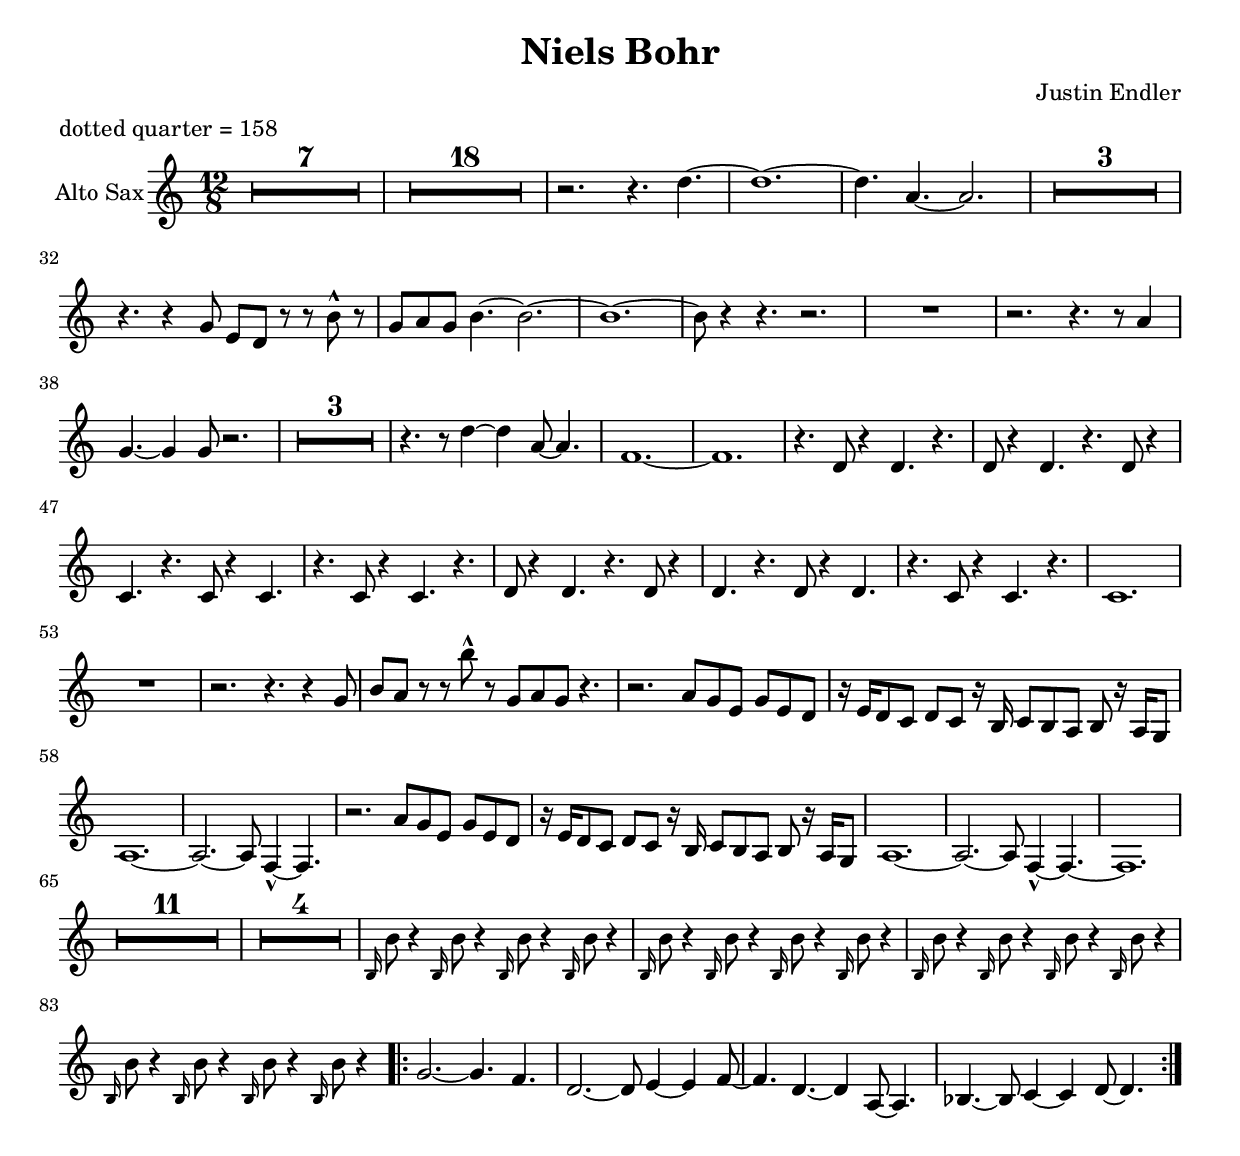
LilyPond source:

\include "globals.ly"

% ------ Alto Saxophone ------
%alto = \transpose c a \relative c' {
%alto = \transpose c a \relative c {
altoNotes = \relative c {
  \Key
  % rest 25 bars up front
  R1.*7 |
  R1.*18 |
  % Logic bar numbers in comments
  r2. r4. d'' ~ | %30
  d1. ~ | %31
  d4. a ~ a2. | %32
  R1.*3 |
  r4. r4 g8 e d r8 r  b'-^ r | %36
  g a g b4. ~ b2. ~ | %37
  b1. ~ | %38
  b8 r4  r4. r2. | %39
  R1. | %40
  r2. r4. r8 a4 | %41
  g4. ~ g4 g8 r2. | %42
  R1.*3 |
  r4. r8 d'4 ~ d4 a8 ~ a4. | %46
  f1. ~ | %47
  f1. | %48
  r4. d8 r4 d4. r | %49
  d8 r4 d4. r d8 r4 | %50
  c4. r c8 r4 c4. | %51
  r4. c8 r4 c4. r | %52
  d8 r4 d4. r d8 r4 | %53
  d4. r d8 r4 d4. | %54
  r4. c8 r4 c4. r | %55
  c1. | %56
  R1. | %57
  r2. r4. r4 g'8 | %58
  b8 a r r b'-^ r g, a g r4. | %59
  r2. a8 g e g e d | %60
  r16 e d8 c d c r16 b c8 b a b r16 a g8 | %61
  a1. ~ | %62
  a2. ~ a8 f4-^ ~ f4. | %63
  r2. a'8 g e g e d | %64
  r16 e d8 c d c r16 b c8 b a b r16 a g8 | %65
  a1. ~ | %66
  a2. ~ a8 f4-^ ~ f4. ~ | %67
  f1. | %68
  R1.*11 |
  R1.*4 |
  \grace b16 b'8 r4 \grace b,16 b'8 r4 \grace b,16 b'8 r4 \grace b,16 b'8 r4 | %84
  \grace b,16 b'8 r4 \grace b,16 b'8 r4 \grace b,16 b'8 r4 \grace b,16 b'8 r4 | %85
  \grace b,16 b'8 r4 \grace b,16 b'8 r4 \grace b,16 b'8 r4 \grace b,16 b'8 r4 | %86
  \grace b,16 b'8 r4 \grace b,16 b'8 r4 \grace b,16 b'8 r4 \grace b,16 b'8 r4 | %87
  \repeat volta 4 { g2. ~ g4. f | %88
  d2. ~ d8 e4 ~ e f8 ~ | %89
  f4. d4. ~ d4 a8 ~ a4. | %90
  bf4. ~ bf8 c4 ~ c4 d8 ~ d4. | } %91
}


\header {
  title = "Niels Bohr"
  composer = "Justin Endler"
  meter = "dotted quarter = 158"
}

altoSax = {
  \time 12/8
  \set Staff.instrumentName = #"Alto Sax"
  \clef treble
  <<
    \altoNotes
  >>
}

\score {
  <<
    \new Staff = "altosax" \altoSax
  >>
  \layout {
    \context { \Staff \RemoveEmptyStaves }
    \context {
      \Score
      \override MultiMeasureRest.expand-limit = #1
      \override BarNumber #'padding = #3
      \override RehearsalMark #'padding = #2
      skipBars = ##t
    }
  }
  \midi { }
}
